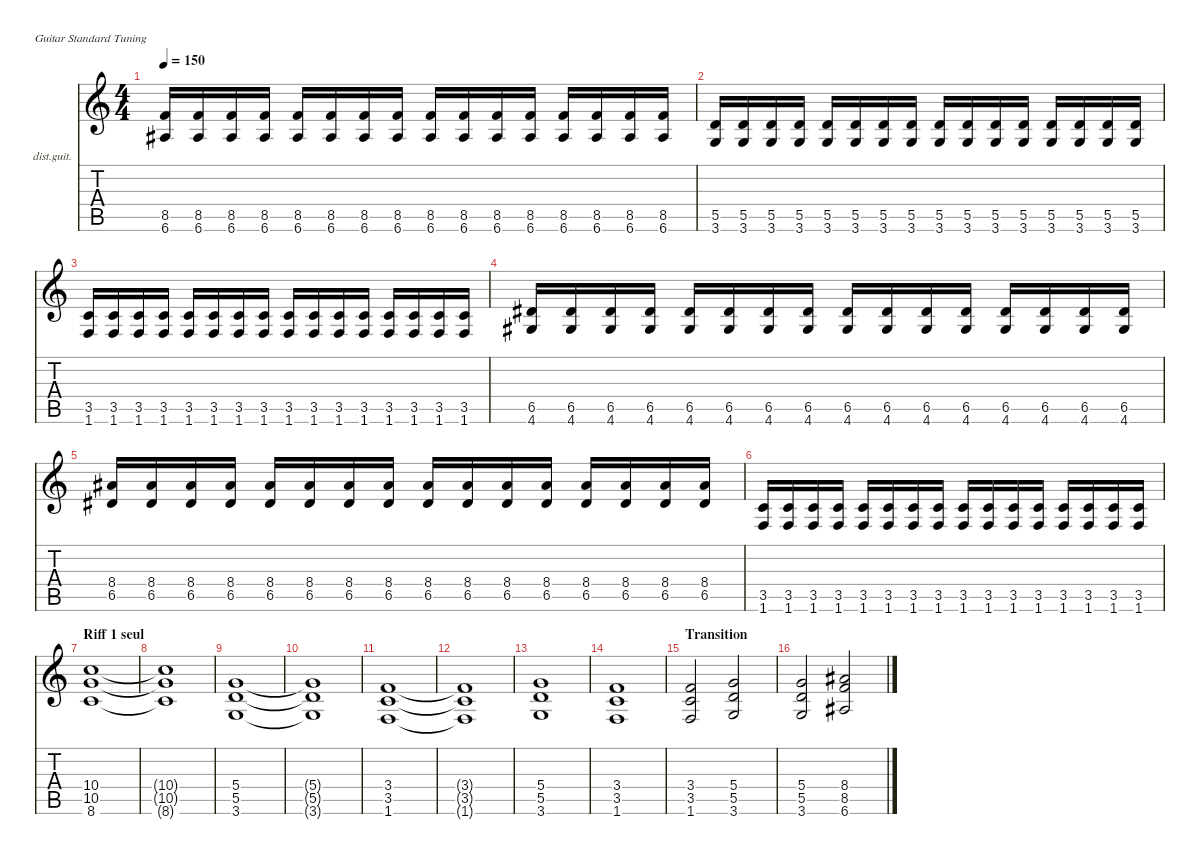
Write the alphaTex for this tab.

\defaultSystemsLayout 4
\hideDynamics
\bracketExtendMode nobrackets
\firstSystemTrackNameOrientation horizontal
\otherSystemsTrackNameOrientation horizontal
\track ("Distortion Guitar" "dist.guit.") {instrument distortionguitar}
\staff {score tabs}
\tuning (E4 B3 G3 D3 A2 E2)
\ts (4 4)
\tempo 150
\clef g2
\ks c
(8.5 6.6{acc #}).16{dy mf} (6.6{acc #} 8.5).16 (6.6{acc #} 8.5).16 (6.6{acc #} 8.5).16 (6.6{acc #} 8.5).16 (6.6{acc #} 8.5).16 (6.6{acc #} 8.5).16 (6.6{acc #} 8.5).16 (6.6{acc #} 8.5).16 (6.6{acc #} 8.5).16 (6.6{acc #} 8.5).16 (6.6{acc #} 8.5).16 (6.6{acc #} 8.5).16 (6.6{acc #} 8.5).16 (6.6{acc #} 8.5).16 (6.6{acc #} 8.5).16 |
(3.6 5.5).16 (5.5 3.6).16 (5.5 3.6).16 (5.5 3.6).16 (5.5 3.6).16 (5.5 3.6).16 (5.5 3.6).16 (5.5 3.6).16 (3.6 5.5).16 (5.5 3.6).16 (5.5 3.6).16 (5.5 3.6).16 (5.5 3.6).16 (5.5 3.6).16 (5.5 3.6).16 (5.5 3.6).16 |
(1.6 3.5).16 (1.6 3.5).16 (1.6 3.5).16 (1.6 3.5).16 (1.6 3.5).16 (1.6 3.5).16 (1.6 3.5).16 (1.6 3.5).16 (1.6 3.5).16 (1.6 3.5).16 (1.6 3.5).16 (1.6 3.5).16 (1.6 3.5).16 (1.6 3.5).16 (1.6 3.5).16 (1.6 3.5).16 |
(4.6{acc #} 6.5{acc #}).16 (4.6{acc #} 6.5{acc #}).16 (4.6{acc #} 6.5{acc #}).16 (4.6{acc #} 6.5{acc #}).16 (4.6{acc #} 6.5{acc #}).16 (4.6{acc #} 6.5{acc #}).16 (4.6{acc #} 6.5{acc #}).16 (6.5{acc #} 4.6{acc #}).16 (4.6{acc #} 6.5{acc #}).16 (4.6{acc #} 6.5{acc #}).16 (4.6{acc #} 6.5{acc #}).16 (4.6{acc #} 6.5{acc #}).16 (4.6{acc #} 6.5{acc #}).16 (4.6{acc #} 6.5{acc #}).16 (4.6{acc #} 6.5{acc #}).16 (6.5{acc #} 4.6{acc #}).16 |
(6.5{acc #} 8.4{acc #}).16 (6.5{acc #} 8.4{acc #}).16 (6.5{acc #} 8.4{acc #}).16 (6.5{acc #} 8.4{acc #}).16 (6.5{acc #} 8.4{acc #}).16 (6.5{acc #} 8.4{acc #}).16 (6.5{acc #} 8.4{acc #}).16 (6.5{acc #} 8.4{acc #}).16 (6.5{acc #} 8.4{acc #}).16 (6.5{acc #} 8.4{acc #}).16 (6.5{acc #} 8.4{acc #}).16 (6.5{acc #} 8.4{acc #}).16 (6.5{acc #} 8.4{acc #}).16 (6.5{acc #} 8.4{acc #}).16 (6.5{acc #} 8.4{acc #}).16 (6.5{acc #} 8.4{acc #}).16 |
(1.6 3.5).16 (1.6 3.5).16 (1.6 3.5).16 (1.6 3.5).16 (1.6 3.5).16 (1.6 3.5).16 (1.6 3.5).16 (1.6 3.5).16 (1.6 3.5).16 (1.6 3.5).16 (1.6 3.5).16 (1.6 3.5).16 (1.6 3.5).16 (1.6 3.5).16 (1.6 3.5).16 (1.6 3.5).16 |
\section ("" "Riff 1 seul")
(8.6 10.5 10.4).1 |
(8.6{t} 10.5{t} 10.4{t}).1 |
(3.6 5.5 5.4).1 |
(3.6{t} 5.5{t} 5.4{t}).1 |
(1.6 3.5 3.4).1 |
(1.6{t} 3.5{t} 3.4{t}).1 |
(3.6 5.5 5.4).1 |
(1.6 3.5 3.4).1 |
\section ("" "Transition")
(1.6 3.5 3.4).2 (3.6 5.5 5.4).2 |
(3.6 5.5 5.4).2 (6.6{acc #} 8.5 8.4{acc #}).2
